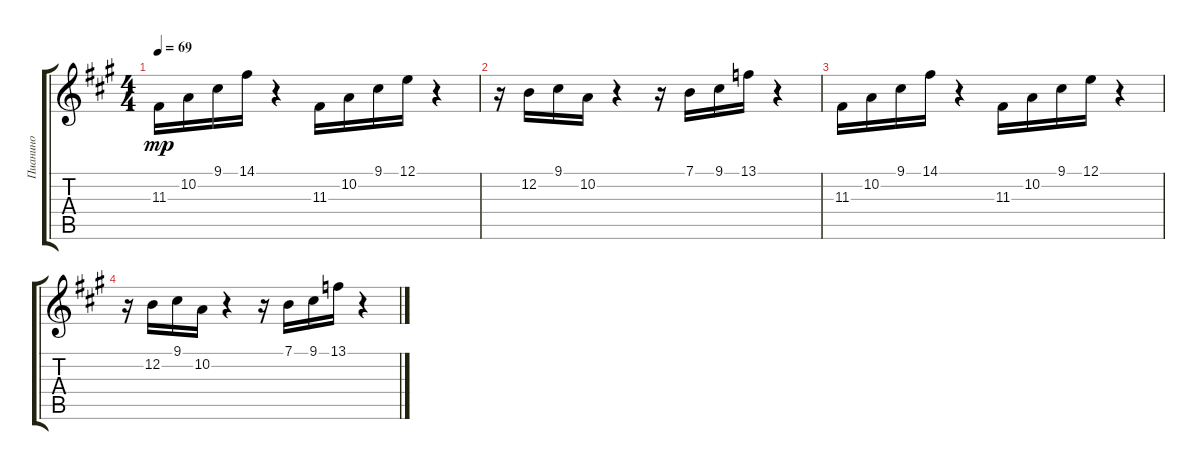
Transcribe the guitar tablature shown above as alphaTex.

\track ("Пианино" "Пианино") {instrument acousticgrandpiano}
\staff {score tabs}
\tuning (E4 B3 G3 D3 A2 E2) {hide}
\ts (4 4)
\tempo 69
\clef g2
\ks a
11.3.16{dy mp} 10.2.16 9.1.16 14.1.16 r.4 11.3.16 10.2.16 9.1.16 12.1.16 r.4 |
r.16 12.2.16 9.1.16 10.2.16 r.4 r.16 7.1.16 9.1.16 13.1.16 r.4 |
11.3.16 10.2.16 9.1.16 14.1.16 r.4 11.3.16 10.2.16 9.1.16 12.1.16 r.4 |
r.16 12.2.16 9.1.16 10.2.16 r.4 r.16 7.1.16 9.1.16 13.1.16 r.4
